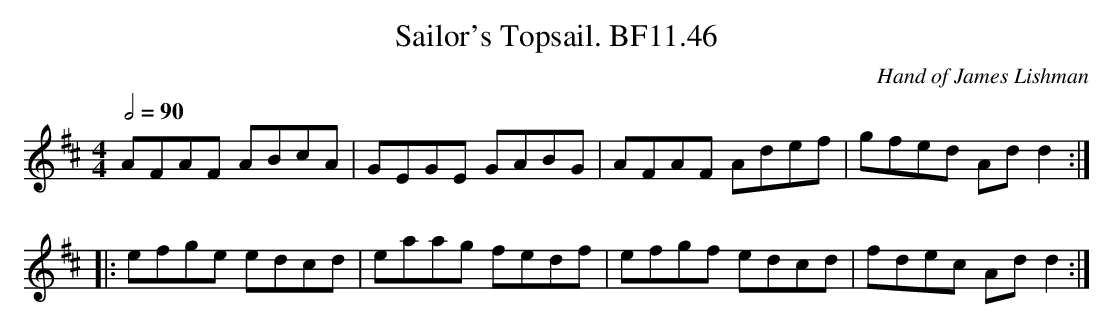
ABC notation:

X:1
T:Sailor's Topsail. BF11.46
M:4/4
Q:1/2=90
C:Hand of James Lishman
K:D
AFAF ABcA|GEGE GABG|AFAF Adef|gfed Add2:|
|:efge edcd|eaag fedf|efgf edcd|fdec Add2:|
